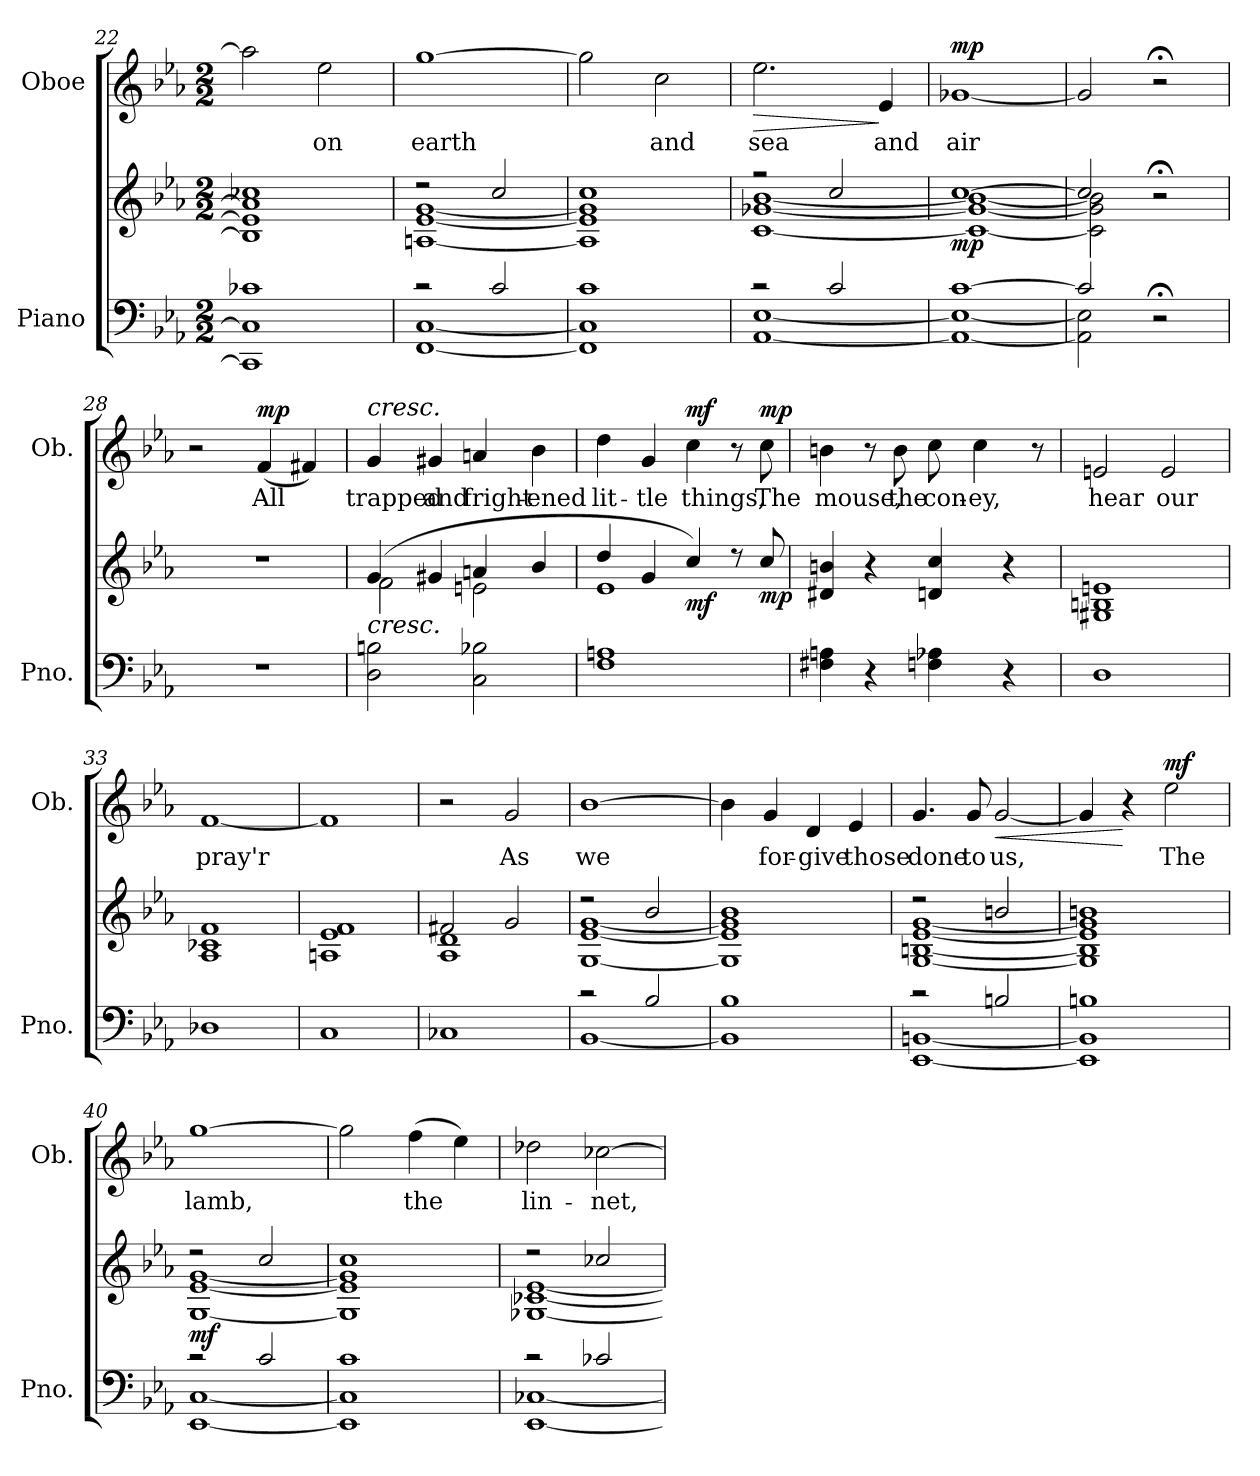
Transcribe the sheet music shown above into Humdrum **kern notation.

**kern	**kern	**dynam	**kern	**text	**dynam
*part2	*part2	*part2	*part1	*part1	*part1
*staff3	*staff2	*staff2/3	*staff1	*staff1	*staff1
*I"Piano	*	*	*I"Oboe	*	*
*I'Pno.	*	*	*I'Ob.	*	*
*clefF4	*clefG2	*	*clefG2	*	*
*k[b-e-a-]	*k[b-e-a-]	*	*k[b-e-a-]	*	*
*M2/2	*M2/2	*	*M2/2	*	*
=22	=22	=22	=22	=22	=22
*^	*^	*	*	*	*
1c-X	1CC-] 1C-]	1cc-X	1B--] 1e-] 1a-]	.	2aa-\]	.	.
!	!	!	!	!	!	!LO:LY:b	!
.	.	.	.	.	2ee-\	on	.
=23	=23	=23	=23	=23	=23	=23	=23
!	!	!	!	!	!	!LO:LY:b	!
2r	[1FF [1C	2r	[1An [1e- [1g	.	[1gg	earth	.
2c/	.	2cc/	.	.	.	.	.
=24	=24	=24	=24	=24	=24	=24	=24
1c	1FF] 1C]	1cc	1A] 1e-] 1g]	.	2gg\]	.	.
!	!	!	!	!	!	!LO:LY:b	!
.	.	.	.	.	2cc\	and	.
!!LO:PB:g=z
=25	=25	=25	=25	=25	=25	=25	=25
!	!	!	!	!	!	!LO:LY:b	!LO:HP:b
2r	[1AA- [1E-	2r	[1c [1g-X [1b-	.	2.ee-\	sea	>
2c/	.	2cc/	.	.	.	.	.
!	!	!	!	!	!	!LO:LY:b	!
.	.	.	.	.	4e-/	and	]
=26	=26	=26	=26	=26	=26	=26	=26
!	!	!	!	!LO:DY:b	!	!LO:LY:b	!LO:DY:a
[1c	1AA-_ 1E-_	[1cc	1c_ 1g-_ 1b-_	mp	[1g-X	air	mp
=27	=27	=27	=27	=27	=27	=27	=27
2c/]	2AA-\] 2E-\]	2cc/]	2c\] 2g-\] 2b-\]	.	2g-/]	.	.
2r;<	2ryy	2r;<	2ryy	.	2r;<	.	.
*v	*v	*	*	*	*	*	*
*	*v	*v	*	*	*	*
=28	=28	=28	=28	=28	=28
1r	1r	.	2r	.	.
!	!	!	!	!LO:LY:b	!LO:DY:a
.	.	.	(4f/	All	mp
.	.	.	4f#X/)	.	.
=29	=29	=29	=29	=29	=29
*	*^	*	*	*	*
!	!	!	!	!LO:TX:a:i:t=cresc.	!	!
!	!LO:TX:b:i:t=cresc.	!	!	!	!	!
!	!	!	!	!	!LO:LY:b	!
2D\ 2Bn\	(4g/	2f\	.	4g/	trapped	.
!	!	!	!	!	!LO:LY:b	!
.	4g#X/	.	.	4g#X/	and	.
!	!	!	!	!	!LO:LY:b	!
2C\ 2B-X\	4an/	2en\	.	4an/	fright-	.
!	!	!	!	!	!LO:LY:b	!
.	4b-/	.	.	4b-\	-ened	.
=30	=30	=30	=30	=30	=30	=30
!	!	!	!	!	!LO:LY:b	!
1F 1An	4dd/	1e-	.	4dd\	lit-	.
!	!	!	!	!	!LO:LY:b	!
.	4g/	.	.	4g/	-tle	.
!	!	!	!LO:DY:b	!	!LO:LY:b	!LO:DY:a
.	4cc/)	.	mf	4cc\	things,	mf
.	8r	.	.	8r	.	.
!	!	!	!LO:DY:b	!	!LO:LY:b	!LO:DY:a
.	8cc/	.	mp	8cc\	The	mp
*	*v	*v	*	*	*	*
!!LO:LB:g=z
=31	=31	=31	=31	=31	=31
!	!	!	!	!LO:LY:b	!
4F#X\ 4An\	4d#X/ 4bn/	.	4bn\	mouse,	.
4r	4r	.	8r	.	.
!	!	!	!	!LO:LY:b	!
.	.	.	8b\	the	.
!	!	!	!	!LO:LY:b	!
4Fn\ 4A-X\	4dn/ 4cc/	.	8cc\	con-	.
!	!	!	!	!LO:LY:b	!
.	.	.	4cc\	-ey,	.
4r	4r	.	.	.	.
.	.	.	8r	.	.
=32	=32	=32	=32	=32	=32
!	!	!	!	!LO:LY:b	!
1D	1G#X 1Bn 1en	.	2en/	hear	.
!	!	!	!	!LO:LY:b	!
.	.	.	2e/	our	.
=33	=33	=33	=33	=33	=33
!	!	!	!	!LO:LY:b	!
1D-X	1A- 1c-X 1f	.	[1f	pray'r	.
=34	=34	=34	=34	=34	=34
1C	1An 1e- 1f	.	1f]	.	.
=35	=35	=35	=35	=35	=35
*	*^	*	*	*	*
1C-X	2f#X/	1A- 1d	.	2r	.	.
!	!	!	!	!	!LO:LY:b	!
.	2g/	.	.	2g/	As	.
=36	=36	=36	=36	=36	=36	=36
*^	*	*	*	*	*	*
!	!	!	!	!	!	!LO:LY:b	!
2r	[1BB-	2r	[1G [1e- [1g	.	[1b-	we	.
2B-/	.	2b-/	.	.	.	.	.
=37	=37	=37	=37	=37	=37	=37	=37
1B-	1BB-]	1b-	1G] 1e-] 1g]	.	4b-\]	.	.
!	!	!	!	!	!	!LO:LY:b	!
.	.	.	.	.	4g/	for-	.
!	!	!	!	!	!	!LO:LY:b	!
.	.	.	.	.	4d/	-give	.
!	!	!	!	!	!	!LO:LY:b	!
.	.	.	.	.	4e-/	those	.
!!LO:LB:g=z
=38	=38	=38	=38	=38	=38	=38	=38
!	!	!	!	!	!	!LO:LY:b	!
2r	[1EE- [1BBn	2r	[1G [1Bn [1e- [1g	.	4.g/	done	.
!	!	!	!	!	!	!LO:LY:b	!
.	.	.	.	.	8g/	to	.
!	!	!	!	!	!	!LO:LY:b	!LO:HP:b
2Bn/	.	2bn/	.	.	[2g/	us,	<
=39	=39	=39	=39	=39	=39	=39	=39
1Bn	1EE-] 1BB]	1bn	1G] 1B] 1e-] 1g]	.	4g/]	.	.
.	.	.	.	.	4r	.	[
!	!	!	!	!	!	!LO:LY:b	!LO:DY:a
.	.	.	.	.	2ee-\	The	mf
=40	=40	=40	=40	=40	=40	=40	=40
!	!	!	!	!LO:DY:b	!	!LO:LY:b	!
2r	[1EE- [1C	2r	[1G [1e- [1g	mf	[1gg	lamb,	.
2c/	.	2cc/	.	.	.	.	.
=41	=41	=41	=41	=41	=41	=41	=41
1c	1EE-] 1C]	1cc	1G] 1e-] 1g]	.	2gg\]	.	.
!	!	!	!	!	!	!LO:LY:b	!
.	.	.	.	.	(4ff\	the	.
.	.	.	.	.	4ee-\)	.	.
=42	=42	=42	=42	=42	=42	=42	=42
!	!	!	!	!	!	!LO:LY:b	!
2r	[1EE- [1C-X	2r	[1G-X [1c-X [1e-	.	2dd-X\	lin-	.
!	!	!	!	!	!	!LO:LY:b	!
2c-X/	.	2cc-X/	.	.	[2cc-X\	-net,	.
*v	*v	*	*	*	*	*	*
*	*v	*v	*	*	*	*
=	=	=	=	=	=
*-	*-	*-	*-	*-	*-
